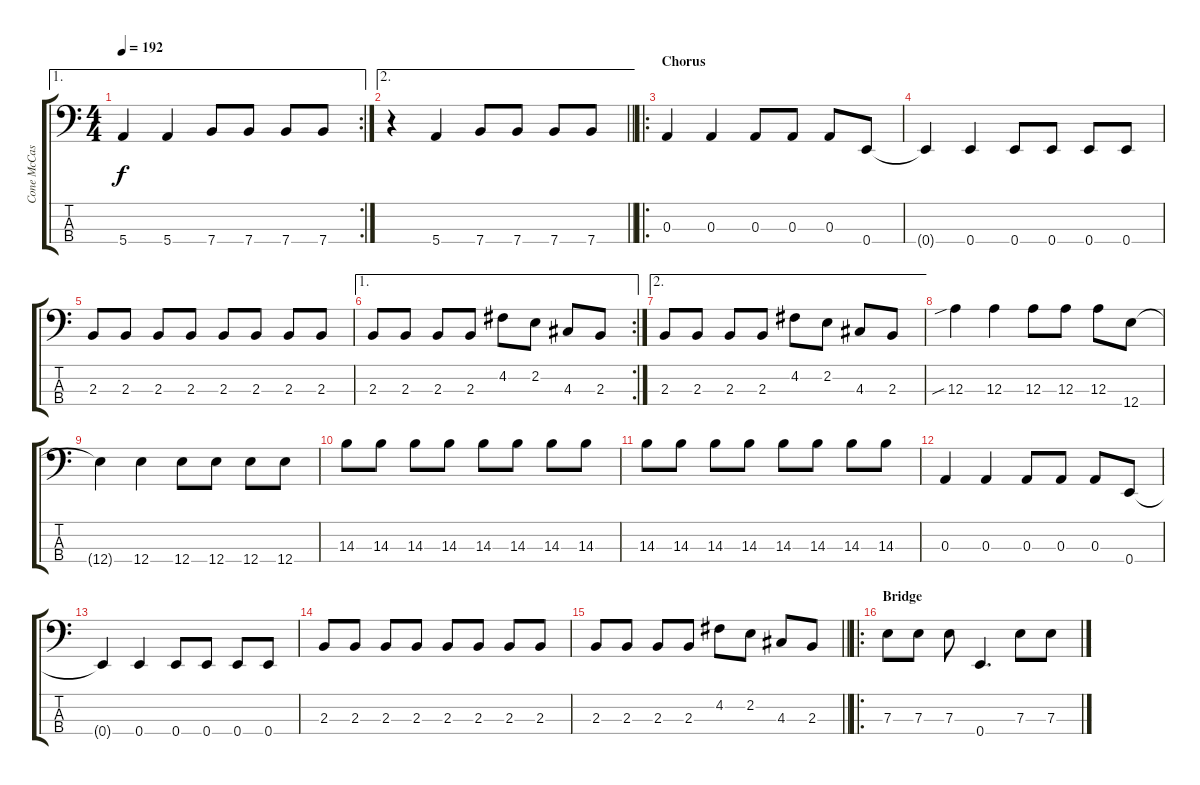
\track ("Cone McCaslin (Bass)" "Cone McCas") {instrument electricbassfinger}
\staff {score tabs}
\tuning (G2 D2 A1 E1) {hide}
\ae 1
\rc 2
\ts (4 4)
\tempo 192
\clef f4
\ks c
5.4{t}.4{dy f} 5.4.4 7.4.8 7.4.8 7.4.8 7.4.8 |
\ae 2
\barLineRight lightlight
r.4 5.4.4 7.4.8 7.4.8 7.4.8 7.4.8 |
\ro
\section ("" "Chorus")
0.3.4 0.3.4 0.3.8 0.3.8 0.3.8 0.4.8 |
0.4{t}.4 0.4.4 0.4.8 0.4.8 0.4.8 0.4.8 |
2.3.8 2.3.8 2.3.8 2.3.8 2.3.8 2.3.8 2.3.8 2.3.8 |
\ae 1
\rc 2
2.3.8 2.3.8 2.3.8 2.3.8 4.2.8 2.2.8 4.3.8 2.3.8 |
\ae 2
2.3.8 2.3.8 2.3.8 2.3.8 4.2.8 2.2.8 4.3.8 2.3.8 |
12.3{sib}.4 12.3.4 12.3.8 12.3.8 12.3.8 12.4.8 |
12.4{t}.4 12.4.4 12.4.8 12.4.8 12.4.8 12.4.8 |
14.3.8 14.3.8 14.3.8 14.3.8 14.3.8 14.3.8 14.3.8 14.3.8 |
14.3.8 14.3.8 14.3.8 14.3.8 14.3.8 14.3.8 14.3.8 14.3.8 |
0.3.4 0.3.4 0.3.8 0.3.8 0.3.8 0.4.8 |
0.4{t}.4 0.4.4 0.4.8 0.4.8 0.4.8 0.4.8 |
2.3.8 2.3.8 2.3.8 2.3.8 2.3.8 2.3.8 2.3.8 2.3.8 |
\barLineRight lightlight
2.3.8 2.3.8 2.3.8 2.3.8 4.2.8 2.2.8 4.3.8 2.3.8 |
\ro
\section ("" "Bridge")
7.3.8 7.3.8 7.3.8 0.4.4{d} 7.3.8 7.3.8
